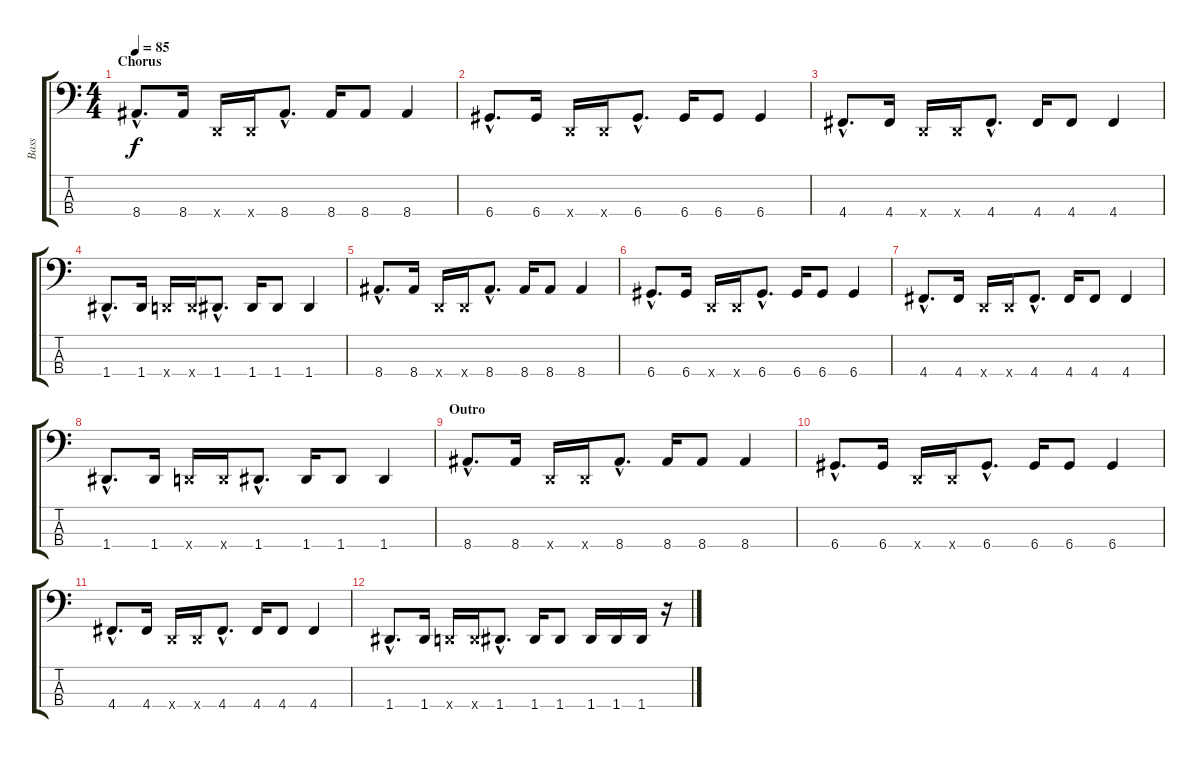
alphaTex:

\track ("Bass" "Bass") {instrument electricbassfinger}
\staff {score tabs}
\tuning (G2 D2 A1 D1) {hide}
\ts (4 4)
\section ("" "Chorus")
\tempo 85
\clef f4
\ks c
8.4{hac}.8{d dy f} 8.4.16 0.4{x}.16 0.4{x}.16 8.4{hac}.8{d} 8.4.16 8.4.8 8.4.4 |
6.4{hac}.8{d} 6.4.16 0.4{x}.16 0.4{x}.16 6.4{hac}.8{d} 6.4.16 6.4.8 6.4.4 |
4.4{hac}.8{d} 4.4.16 0.4{x}.16 0.4{x}.16 4.4{hac}.8{d} 4.4.16 4.4.8 4.4.4 |
1.4{hac}.8{d} 1.4.16 0.4{x}.16 0.4{x}.16 1.4{hac}.8{d} 1.4.16 1.4.8 1.4.4 |
8.4{hac}.8{d} 8.4.16 0.4{x}.16 0.4{x}.16 8.4{hac}.8{d} 8.4.16 8.4.8 8.4.4 |
6.4{hac}.8{d} 6.4.16 0.4{x}.16 0.4{x}.16 6.4{hac}.8{d} 6.4.16 6.4.8 6.4.4 |
4.4{hac}.8{d} 4.4.16 0.4{x}.16 0.4{x}.16 4.4{hac}.8{d} 4.4.16 4.4.8 4.4.4 |
1.4{hac}.8{d} 1.4.16 0.4{x}.16 0.4{x}.16 1.4{hac}.8{d} 1.4.16 1.4.8 1.4.4 |
\section ("" "Outro")
8.4{hac}.8{d} 8.4.16 0.4{x}.16 0.4{x}.16 8.4{hac}.8{d} 8.4.16 8.4.8 8.4.4 |
6.4{hac}.8{d} 6.4.16 0.4{x}.16 0.4{x}.16 6.4{hac}.8{d} 6.4.16 6.4.8 6.4.4 |
4.4{hac}.8{d} 4.4.16 0.4{x}.16 0.4{x}.16 4.4{hac}.8{d} 4.4.16 4.4.8 4.4.4 |
1.4{hac}.8{d} 1.4.16 0.4{x}.16 0.4{x}.16 1.4{hac}.8{d} 1.4.16 1.4.8 1.4.16 1.4.16 1.4.16 r.16
